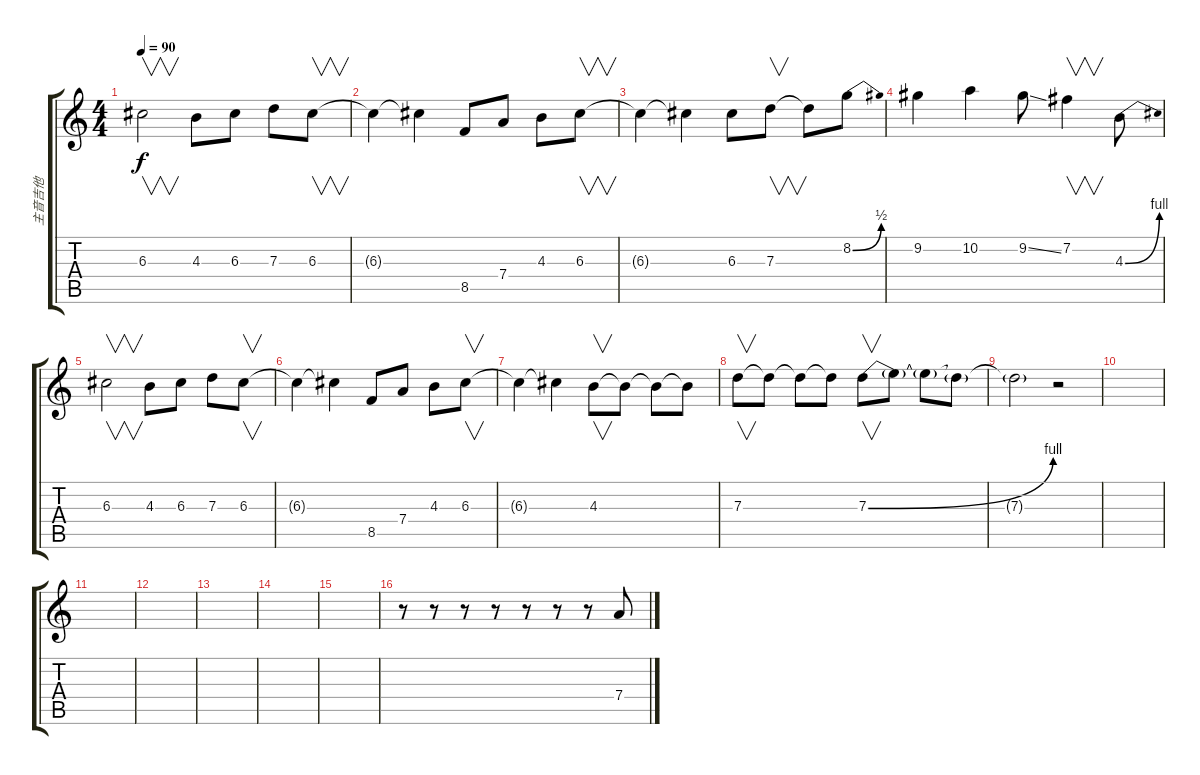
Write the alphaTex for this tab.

\track ("主音吉他" "主音吉他") {instrument overdrivenguitar}
\staff {score tabs}
\tuning (E4 B3 G3 D3 A2 E2) {hide}
\ts (4 4)
\tempo 90
\clef g2
\ks c
6.3.2{v dy f instrument overdrivenguitar} 4.3.8 6.3.8 7.3.8 6.3.8{v} |
6.3{t}.4 6.3{t}.4 8.5.8 7.4.8 4.3.8 6.3.8{v} |
6.3{t}.4 6.3{t}.4 6.3.8 7.3.8{v} 7.3{t}.8 8.2{be (bend 0 0 60 2)}.8 |
9.2.4 10.2.4 9.2{ss}.8 7.2.4{v} 4.3{be (bend 0 0 60 4)}.8 |
6.3.2{v} 4.3.8 6.3.8 7.3.8 6.3.8{v} |
6.3{t}.4 6.3{t}.4 8.5.8 7.4.8 4.3.8 6.3.8{v} |
6.3{t}.4 6.3{t}.4 4.3.8{v} 4.3{t}.8 4.3{t}.8 4.3{t}.8 |
7.3.8{v} 7.3{t}.8 7.3{t}.8 7.3{t}.8 7.3{be (bend 0 0 60 4)}.8{v} 7.3{t}.8 7.3{t}.8 7.3{t}.8 |
7.3{t}.2 r.2 |
|
|
|
|
|
|
r.8 r.8 r.8 r.8 r.8 r.8 r.8 7.4.8
